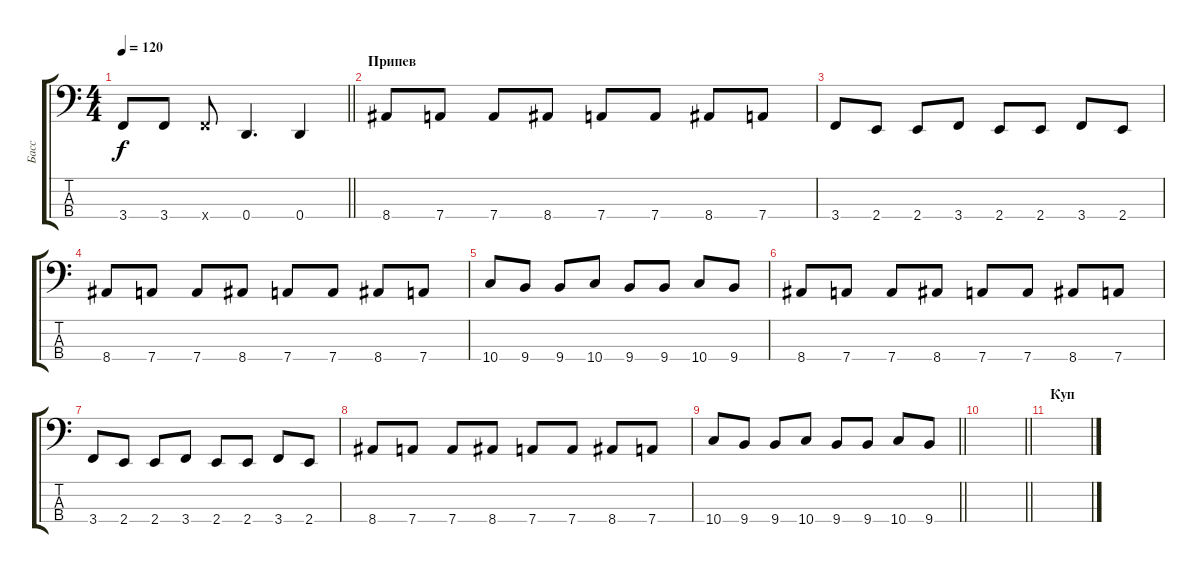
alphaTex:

\track ("Басс" "Басс") {instrument electricbassfinger}
\staff {score tabs}
\tuning (G2 D2 A1 D1) {hide}
\ts (4 4)
\tempo 120
\clef f4
\barLineRight lightlight
\ks c
3.4.8{dy f} 3.4.8 3.4{x}.8 0.4.4{d} 0.4.4 |
\section ("" "Припев")
8.4.8 7.4.8 7.4.8 8.4.8 7.4.8 7.4.8 8.4.8 7.4.8 |
3.4.8 2.4.8 2.4.8 3.4.8 2.4.8 2.4.8 3.4.8 2.4.8 |
8.4.8 7.4.8 7.4.8 8.4.8 7.4.8 7.4.8 8.4.8 7.4.8 |
10.4.8 9.4.8 9.4.8 10.4.8 9.4.8 9.4.8 10.4.8 9.4.8 |
8.4.8 7.4.8 7.4.8 8.4.8 7.4.8 7.4.8 8.4.8 7.4.8 |
3.4.8 2.4.8 2.4.8 3.4.8 2.4.8 2.4.8 3.4.8 2.4.8 |
8.4.8 7.4.8 7.4.8 8.4.8 7.4.8 7.4.8 8.4.8 7.4.8 |
\barLineRight lightlight
10.4.8 9.4.8 9.4.8 10.4.8 9.4.8 9.4.8 10.4.8 9.4.8 |
\barLineRight lightlight
|
\section ("" "Куп")
